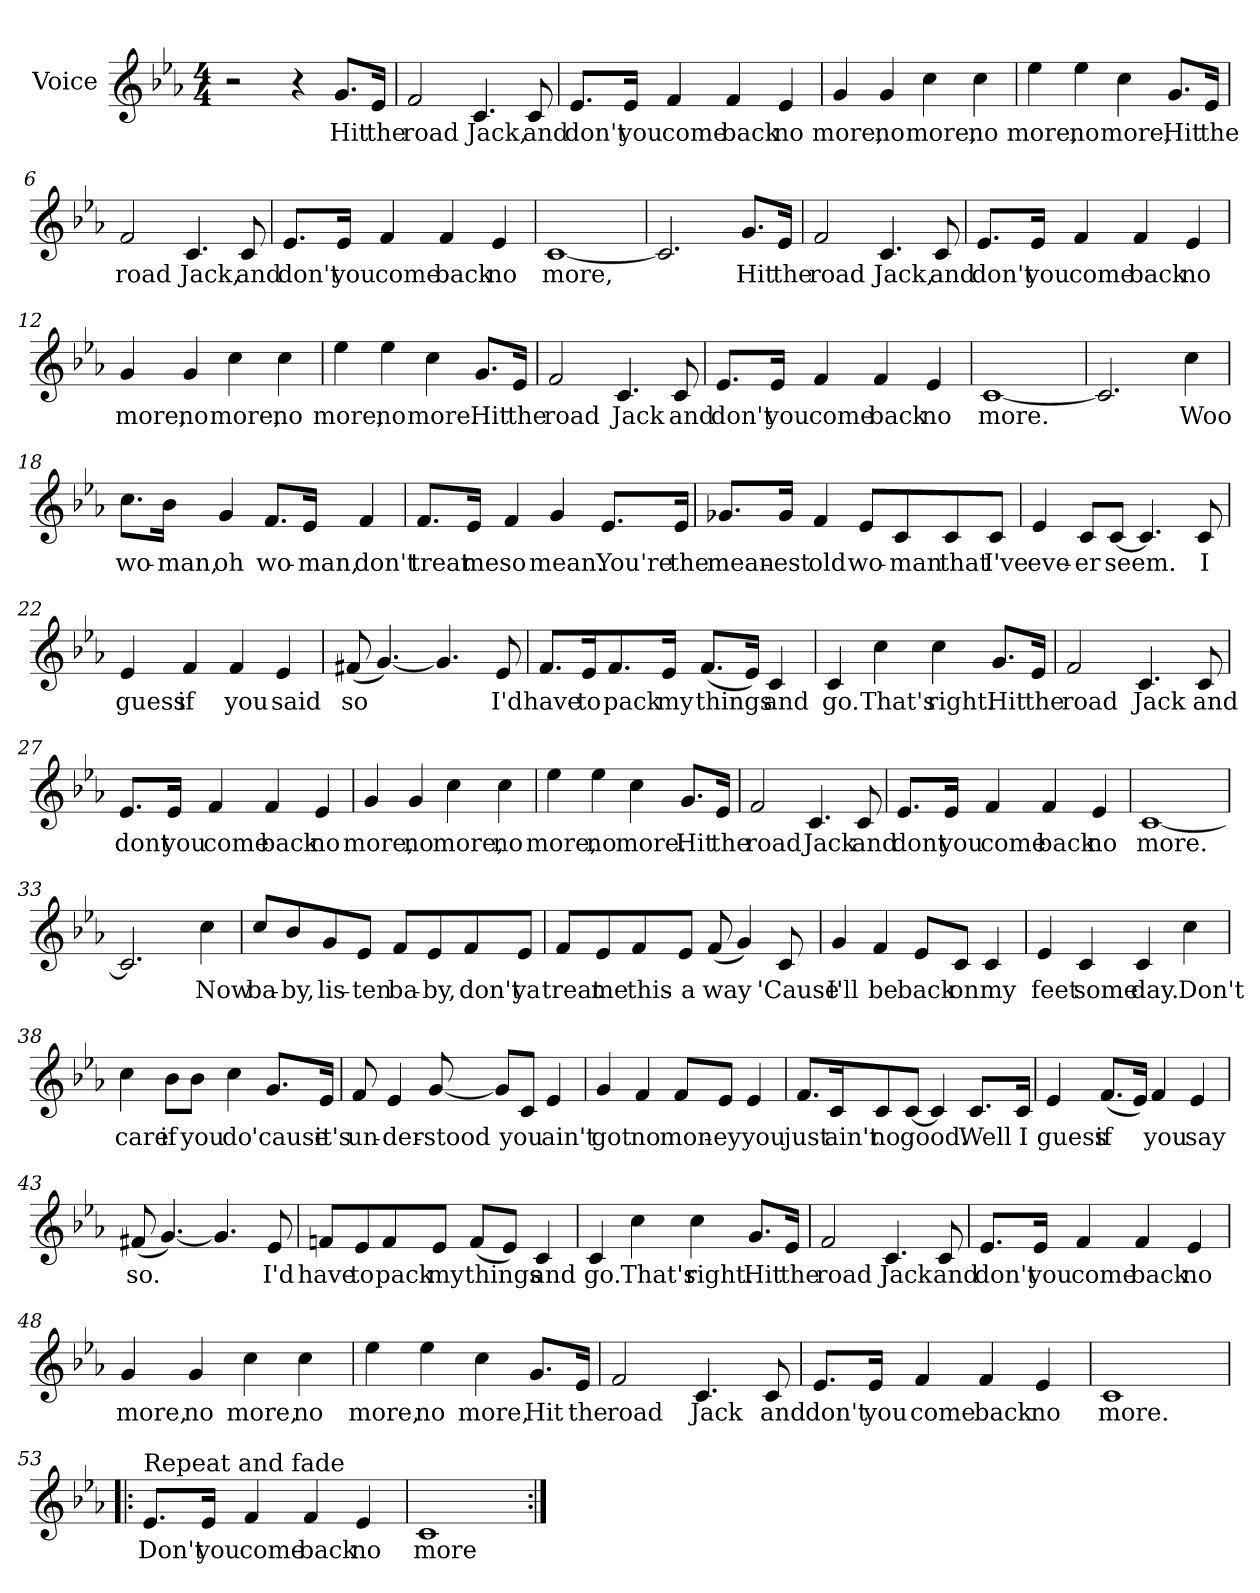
**kern	**text
*part1	*part1
*staff1	*staff1
*I"Voice	*
*clefG2	*
*k[b-e-a-]	*
*E-:	*
*M4/4	*
=1	=1
2r	.
4r	.
8.g/L	Hit
16e-/J	the
=2	=2
2f/	road
4.c/	Jack,
8c/	and
=3	=3
8.e-/L	don't
16e-/J	you
4f/	come
4f/	back
4e-/	no
=4	=4
4g/	more,
4g/	no
4cc\	more,
4cc\	no
!!LO:LB:g=z
=5	=5
4ee-\	more,
4ee-\	no
4cc\	more,
8.g/L	Hit
16e-/J	the
=6	=6
2f/	road
4.c/	Jack,
8c/	and
=7	=7
8.e-/L	don't
16e-/J	you
4f/	come
4f/	back
4e-/	no
=8	=8
[1c	more,
!!LO:LB:g=z
=9	=9
2.c/]	.
8.g/L	Hit
16e-/J	the
=10	=10
2f/	road
4.c/	Jack,
8c/	and
=11	=11
8.e-/L	don't
16e-/J	you
4f/	come
4f/	back
4e-/	no
=12	=12
4g/	more,
4g/	no
4cc\	more,
4cc\	no
!!LO:LB:g=z
=13	=13
4ee-\	more,
4ee-\	no
4cc\	more.
8.g/L	Hit
16e-/J	the
=14	=14
2f/	road
4.c/	Jack
8c/	and
=15	=15
8.e-/L	don't
16e-/J	you
4f/	come
4f/	back
4e-/	no
=16	=16
[1c	more.
=17	=17
2.c/]	.
4cc\	Woo
!!LO:LB:g=z
=18	=18
8.cc\L	wo-
16b-\J	-man,
4g/	oh
8.f/L	wo-
16e-/J	-man,
4f/	don't
=19	=19
8.f/L	treat
16e-/J	me
4f/	so
4g/	mean.
8.e-/L	You're
16e-/J	the
=20	=20
8.g-X/L	mean-
16g-/J	-est
4f/	old
8e-/L	wo-
8c/	-man
8c/	that
8c/J	I've
!!LO:LB:g=z
=21	=21
4e-/	eve-
8c/L	-er
[8c/J	seem.
4.c/]	.
8c/	I
=22	=22
4e-/	guess
4f/	if
4f/	you
4e-/	said
=23	=23
(8f#X/	so
[4.g/)	.
4.g/]	.
8e-/	I'd
=24	=24
8.f/L	have
16e-/	to
8.f/	pack
16e-/J	my
(8.f/L	things
16e-/J)	.
4c/	and
!!LO:LB:g=z
=25	=25
4c/	go.
4cc\	That's
4cc\	right.
8.g/L	Hit
16e-/J	the
=26	=26
2f/	road
4.c/	Jack
8c/	and
=27	=27
8.e-/L	dont
16e-/J	you
4f/	come
4f/	back
4e-/	no
=28	=28
4g/	more,
4g/	no
4cc\	more,
4cc\	no
!!LO:LB:g=z
=29	=29
4ee-\	more,
4ee-\	no
4cc\	more.
8.g/L	Hit
16e-/J	the
=30	=30
2f/	road
4.c/	Jack
8c/	and
=31	=31
8.e-/L	dont
16e-/J	you
4f/	come
4f/	back
4e-/	no
=32	=32
[1c	more.
=33	=33
2.c/]	.
4cc\	Now
!!LO:PB:g=z
=34	=34
8cc/L	ba-
8b-/	by,
8g/	lis-
8e-/J	-ten
8f/L	ba-
8e-/	by,
8f/	don't
8e-/J	ya
=35	=35
8f/L	treat
8e-/	me
8f/	this-
8e-/J	-a
(8f/	way
4g/)	.
8c/	'Cause
=36	=36
4g/	I'll
4f/	be
8e-/L	back
8c/J	on
4c/	my
!!LO:LB:g=z
=37	=37
4e-/	feet
4c/	some
4c/	day.
4cc\	Don't
=38	=38
4cc\	care
8b-\L	if
8b-\J	you
4cc\	do
8.g/L	'cause
16e-/J	it's
=39	=39
8f/	un-
4e-/	-der-
[8g/	-stood
8g/L]	.
8c/J	you
4e-/	ain't
!!LO:LB:g=z
=40	=40
4g/	got
4f/	no
8f/L	mon-
8e-/J	-ey
4e-/	you
=41	=41
8.f/L	just
16c/	ain't
8c/	no
[8c/J	good.
4c/]	.
8.c/L	Well
16c/J	I
=42	=42
4e-/	guess
(8.f/L	if
16e-/J)	.
4f/	you
4e-/	say
!!LO:LB:g=z
=43	=43
(8f#X/	so.
[4.g/)	.
4.g/]	.
8e-/	I'd
=44	=44
8fn/L	have
8e-/	to
8f/	pack
8e-/J	my
(8f/L	things
8e-/J)	.
4c/	and
=45	=45
4c/	go.
4cc\	That's
4cc\	right.
8.g/L	Hit
16e-/J	the
!!LO:LB:g=z
=46	=46
2f/	road
4.c/	Jack
8c/	and
=47	=47
8.e-/L	don't
16e-/J	you
4f/	come
4f/	back
4e-/	no
=48	=48
4g/	more,
4g/	no
4cc\	more,
4cc\	no
!!LO:LB:g=z
=49	=49
4ee-\	more,
4ee-\	no
4cc\	more,
8.g/L	Hit
16e-/J	the
=50	=50
2f/	road
4.c/	Jack
8c/	and
=51	=51
8.e-/L	don't
16e-/J	you
4f/	come
4f/	back
4e-/	no
=52	=52
1c	more.
!!LO:LB:g=z
=53!|:	=53!|:
!LO:TX:a:t=Repeat and fade	!
8.e-/L	Don't
16e-/J	you
4f/	come
4f/	back
4e-/	no
=54	=54
1c	more
=:|!	=:|!
*-	*-
